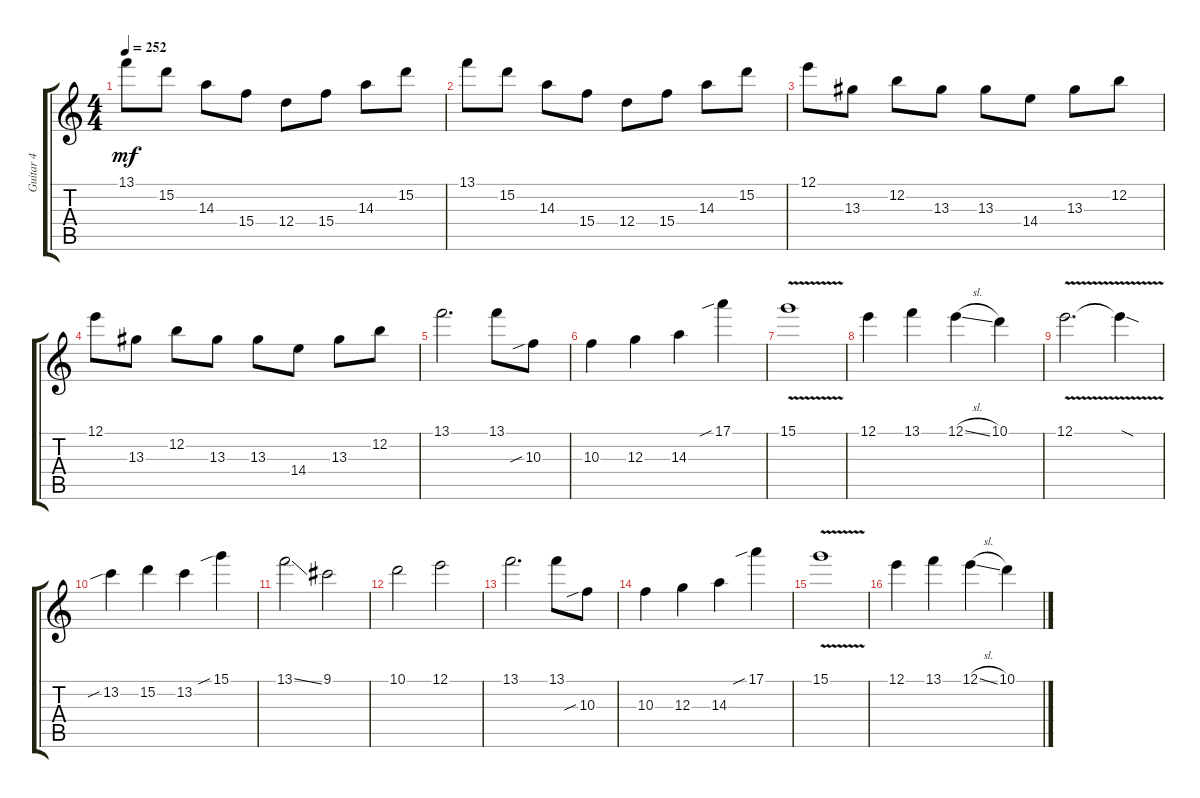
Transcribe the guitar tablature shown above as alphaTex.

\track ("Guitar 4" "Guitar 4") {instrument overdrivenguitar}
\staff {score tabs}
\tuning (E4 B3 G3 D3 A2 E2) {hide}
\ts (4 4)
\tempo 252
\clef g2
\ks c
13.1.8{dy mf} 15.2.8 14.3.8 15.4.8 12.4.8 15.4.8 14.3.8 15.2.8 |
13.1.8 15.2.8 14.3.8 15.4.8 12.4.8 15.4.8 14.3.8 15.2.8 |
12.1.8 13.3.8 12.2.8 13.3.8 13.3.8 14.4.8 13.3.8 12.2.8 |
12.1.8 13.3.8 12.2.8 13.3.8 13.3.8 14.4.8 13.3.8 12.2.8 |
13.1.2{d} 13.1.8 10.3{sib}.8 |
10.3.4 12.3.4 14.3.4 17.1{sib}.4 |
15.1{v}.1 |
12.1.4 13.1.4 12.1{sl}.4 10.1.4 |
12.1{v}.2{d} 12.1{sod t}.4 |
13.2{sib}.4 15.2.4 13.2.4 15.1{sib}.4 |
13.1{ss}.2 9.1.2 |
10.1.2 12.1.2 |
13.1.2{d} 13.1.8 10.3{sib}.8 |
10.3.4 12.3.4 14.3.4 17.1{sib}.4 |
15.1{v}.1 |
12.1.4 13.1.4 12.1{sl}.4 10.1.4
